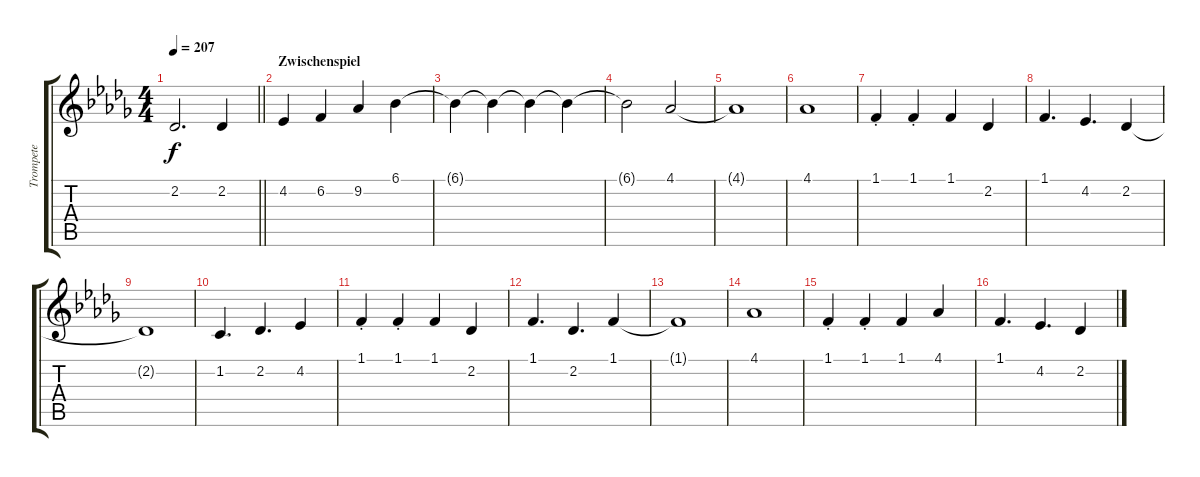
\track ("Trompete" "Trompete") {instrument trumpet}
\staff {score tabs}
\tuning (E4 B3 G3 D3 A2 E2) {hide}
\ts (4 4)
\tempo 207
\clef g2
\barLineRight lightlight
\ks bbminor
2.2{t}.2{d dy f} 2.2.4 |
\section ("" "Zwischenspiel")
4.2.4 6.2.4 9.2.4 6.1.4 |
6.1{t}.4 6.1{t}.4 6.1{t}.4 6.1{t}.4 |
6.1{t}.2 4.1.2 |
4.1{t}.1 |
4.1.1 |
1.1{st}.4 1.1{st}.4 1.1.4 2.2.4 |
1.1.4{d} 4.2.4{d} 2.2.4 |
2.2{t}.1 |
1.2.4{d} 2.2.4{d} 4.2.4 |
1.1{st}.4 1.1{st}.4 1.1.4 2.2.4 |
1.1.4{d} 2.2.4{d} 1.1.4 |
1.1{t}.1 |
4.1.1 |
1.1{st}.4 1.1{st}.4 1.1.4 4.1.4 |
1.1.4{d} 4.2.4{d} 2.2.4
